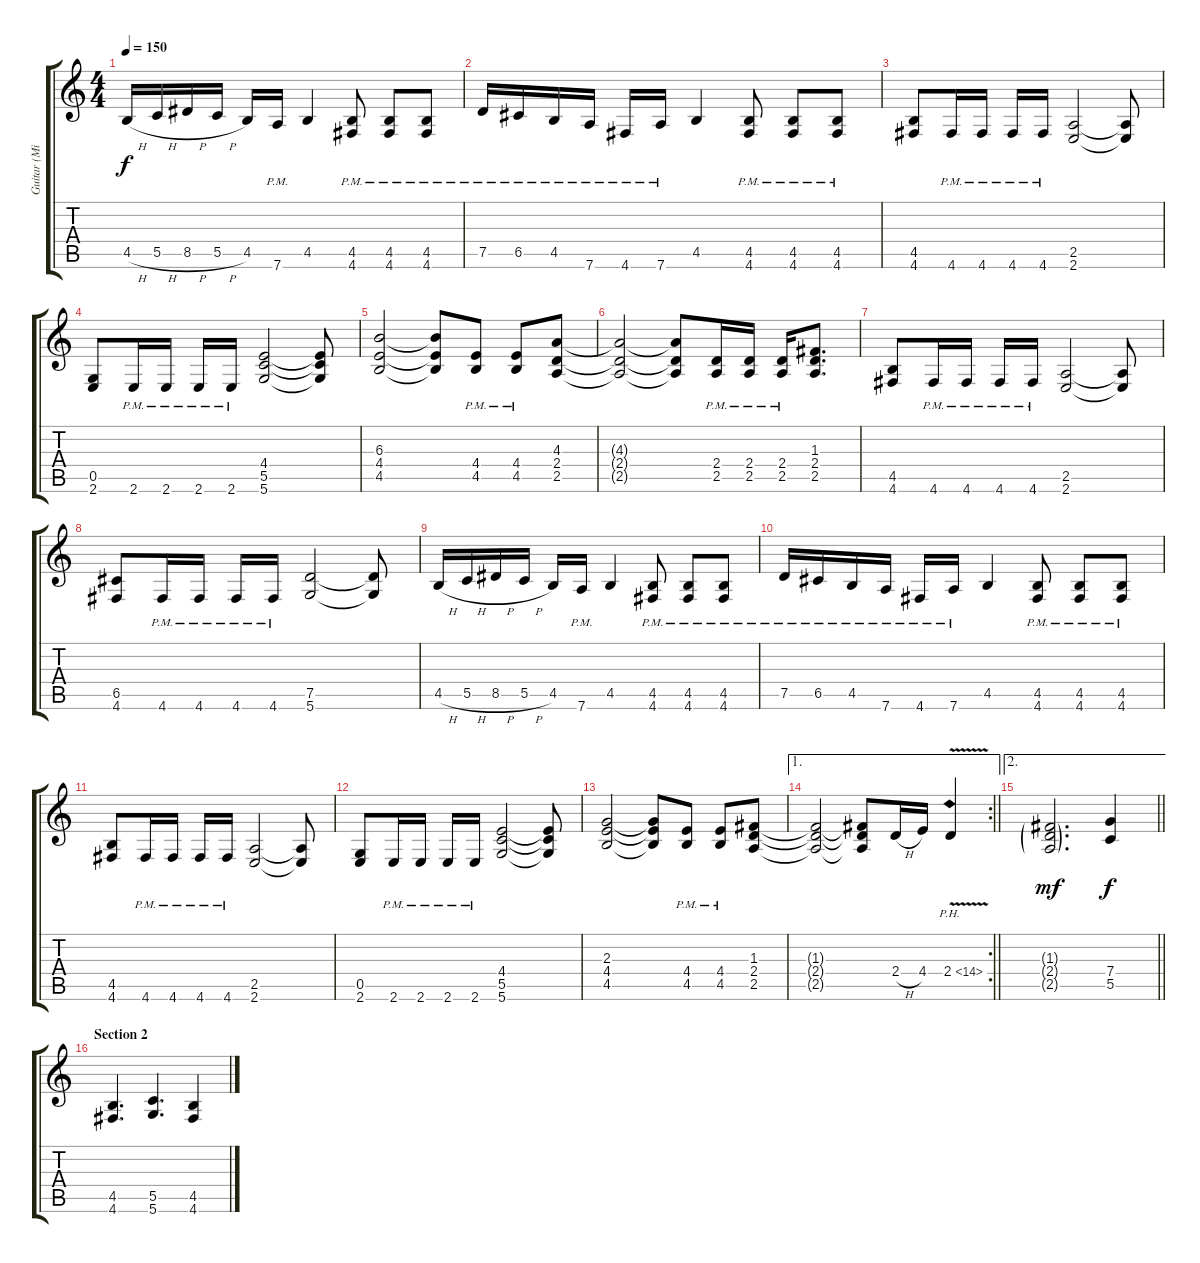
\track ("Guitar (Mika)" "Guitar (Mi") {instrument overdrivenguitar}
\staff {score tabs}
\tuning (D4 A3 F3 C3 G2 D2) {hide}
\ts (4 4)
\tempo 150
\clef g2
\ks c
4.5{h}.16{dy f} 5.5{h}.16 8.5{h}.16 5.5{h}.16 4.5.16 7.6{pm}.16 4.5.4 (4.5{pm} 4.6{pm}).8 (4.5{pm} 4.6{pm}).8 (4.5{pm} 4.6{pm}).8 |
7.5{pm}.16 6.5{pm}.16 4.5{pm}.16 7.6{pm}.16 4.6{pm}.16 7.6{pm}.16 4.5.4 (4.5{pm} 4.6{pm}).8 (4.5{pm} 4.6{pm}).8 (4.5{pm} 4.6{pm}).8 |
(4.5 4.6).8 4.6{pm}.16 4.6{pm}.16 4.6{pm}.16 4.6{pm}.16 (2.5 2.6).2 (2.5{t} 2.6{t}).8 |
(0.5 2.6).8 2.6{pm}.16 2.6{pm}.16 2.6{pm}.16 2.6{pm}.16 (4.4 5.5 5.6).2 (4.4{t} 5.5{t} 5.6{t}).8 |
(6.3 4.4 4.5).2 (6.3{t} 4.4{t} 4.5{t}).8 (4.4{pm} 4.5{pm}).8 (4.4{pm} 4.5{pm}).8 (4.3 2.4 2.5).8 |
(4.3{t} 2.4{t} 2.5{t}).2 (4.3{t} 2.4{t} 2.5{t}).8 (2.4{pm} 2.5{pm}).16 (2.4{pm} 2.5{pm}).16 (2.4{pm} 2.5{pm}).16 (1.3 2.4 2.5).8{d} |
(4.5 4.6).8 4.6{pm}.16 4.6{pm}.16 4.6{pm}.16 4.6{pm}.16 (2.5 2.6).2 (2.5{t} 2.6{t}).8 |
(6.5 4.6).8 4.6{pm}.16 4.6{pm}.16 4.6{pm}.16 4.6{pm}.16 (7.5 5.6).2 (7.5{t} 5.6{t}).8 |
4.5{h}.16 5.5{h}.16 8.5{h}.16 5.5{h}.16 4.5.16 7.6{pm}.16 4.5.4 (4.5{pm} 4.6{pm}).8 (4.5{pm} 4.6{pm}).8 (4.5{pm} 4.6{pm}).8 |
7.5{pm}.16 6.5{pm}.16 4.5{pm}.16 7.6{pm}.16 4.6{pm}.16 7.6{pm}.16 4.5.4 (4.5{pm} 4.6{pm}).8 (4.5{pm} 4.6{pm}).8 (4.5{pm} 4.6{pm}).8 |
(4.5 4.6).8 4.6{pm}.16 4.6{pm}.16 4.6{pm}.16 4.6{pm}.16 (2.5 2.6).2 (2.5{t} 2.6{t}).8 |
(0.5 2.6).8 2.6{pm}.16 2.6{pm}.16 2.6{pm}.16 2.6{pm}.16 (4.4 5.5 5.6).2 (4.4{t} 5.5{t} 5.6{t}).8 |
(2.3 4.4 4.5).2 (2.3{t} 4.4{t} 4.5{t}).8 (4.4{pm} 4.5{pm}).8 (4.4{pm} 4.5{pm}).8 (1.3 2.4 2.5).8 |
\ae 1
\rc 2
\barLineRight lightlight
(1.3{t} 2.4{t} 2.5{t}).2 (1.3{t} 2.4{t} 2.5{t}).8 2.4{h}.16 4.4.16 2.4{ph 12 v}.4 |
\ae 2
\barLineRight lightlight
(1.3{g} 2.4{g} 2.5{g}).2{d dy mf} (7.4 5.5).4{dy f} |
\section ("" "Section 2")
(4.5 4.6).4{d} (5.5 5.6).4{d} (4.5 4.6).4
